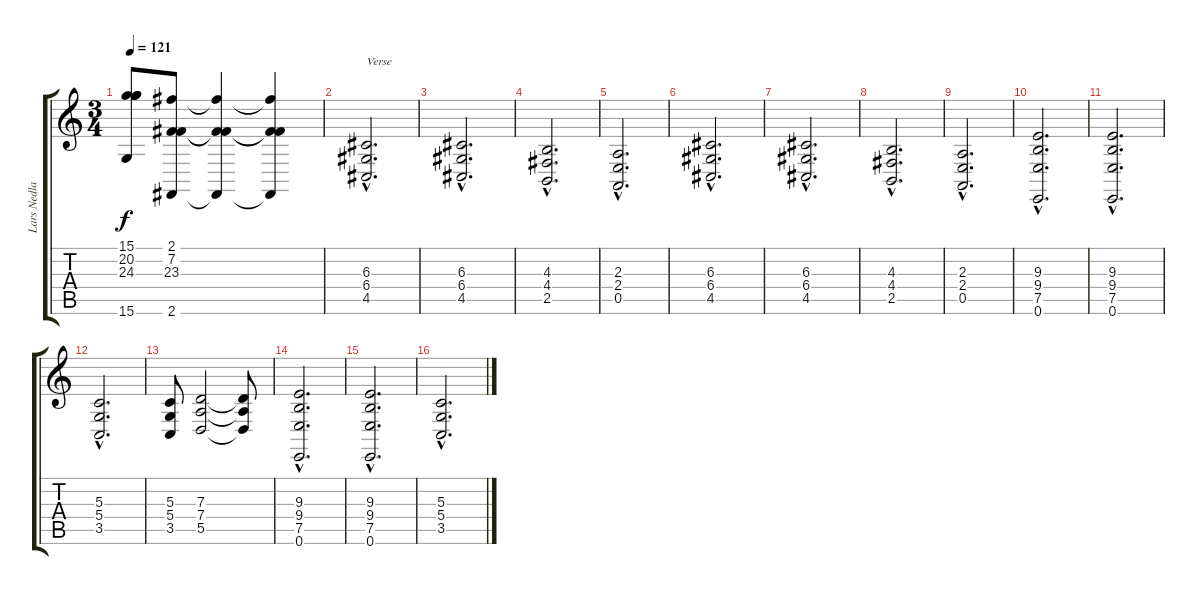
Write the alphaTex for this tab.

\track ("Lars Nedland" "Lars Nedla") {instrument stringensemble1}
\staff {score tabs}
\tuning (E4 B3 G3 D3 A2 E2) {hide}
\ts (3 4)
\tempo 121
\clef g2
\ks c
(15.1{t} 20.2{t} 24.3{t} 15.6{t}).8{dy f} (2.1 7.2 23.3 2.6).8 (2.1{t} 7.2{t} 23.3{t} 2.6{t}).4 (2.1{t} 7.2{t} 23.3{t} 2.6{t}).4 |
(6.3{hac} 6.4{hac} 4.5{hac}).2{d txt "Verse"} |
(6.3{hac} 6.4{hac} 4.5{hac}).2{d} |
(4.3{hac} 4.4{hac} 2.5{hac}).2{d} |
(2.3{hac} 2.4{hac} 0.5{hac}).2{d} |
(6.3{hac} 6.4{hac} 4.5{hac}).2{d} |
(6.3{hac} 6.4{hac} 4.5{hac}).2{d} |
(4.3{hac} 4.4{hac} 2.5{hac}).2{d} |
(2.3{hac} 2.4{hac} 0.5{hac}).2{d} |
(9.3{hac} 9.4{hac} 7.5{hac} 0.6{hac}).2{d} |
(9.3{hac} 9.4{hac} 7.5{hac} 0.6{hac}).2{d} |
(5.3{hac} 5.4{hac} 3.5{hac}).2{d} |
(5.3 5.4 3.5).8 (7.3 7.4 5.5).2 (7.3{t} 7.4{t} 5.5{t}).8 |
(9.3{hac} 9.4{hac} 7.5{hac} 0.6{hac}).2{d} |
(9.3{hac} 9.4{hac} 7.5{hac} 0.6{hac}).2{d} |
(5.3{hac} 5.4{hac} 3.5{hac}).2{d}
